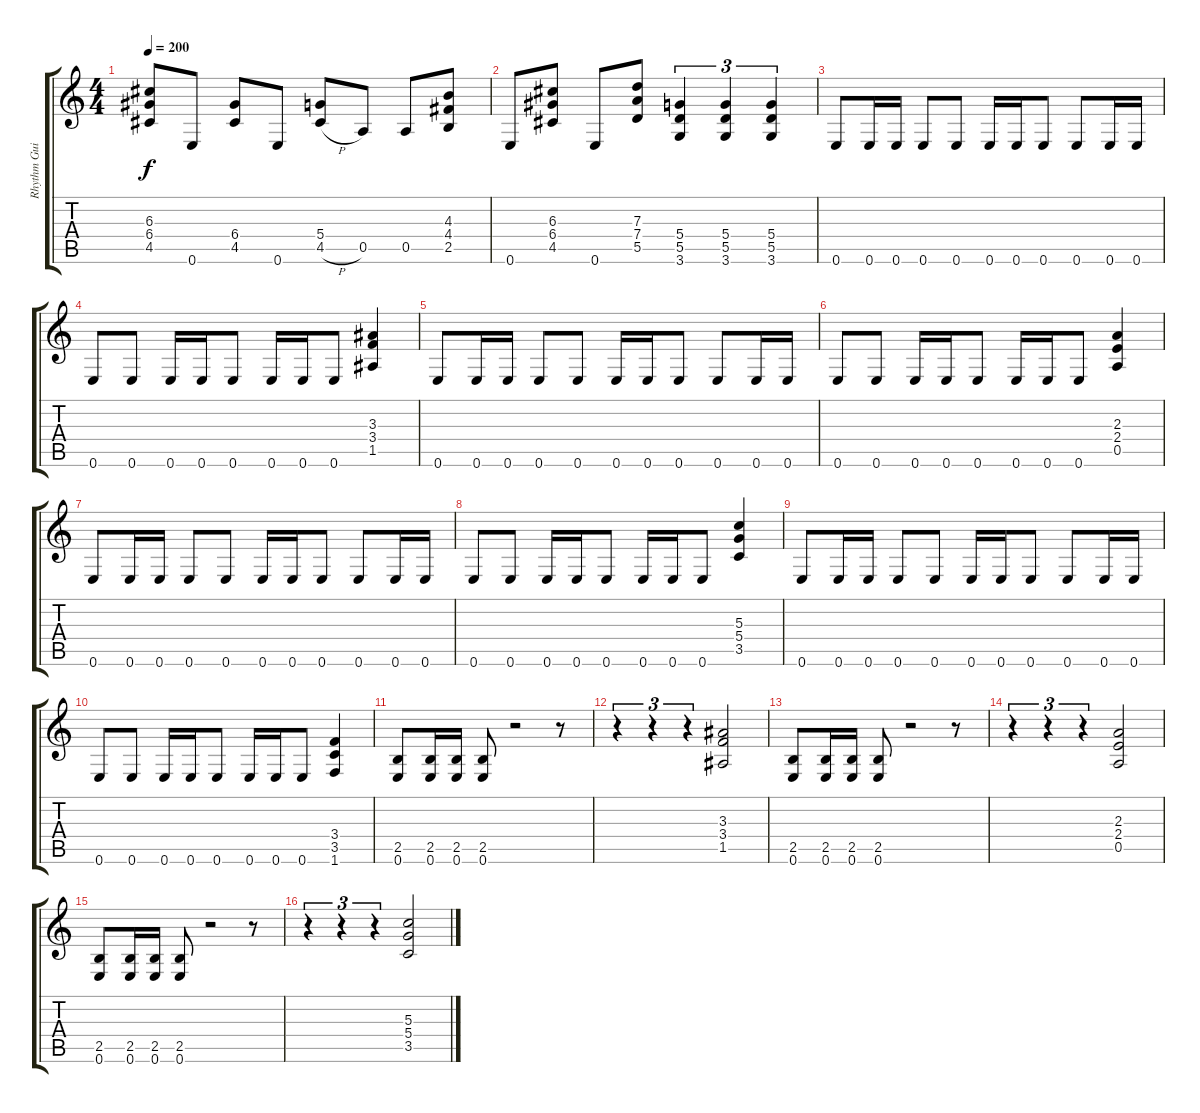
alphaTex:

\track ("Rhythm Guitar Left" "Rhythm Gui") {instrument distortionguitar}
\staff {score tabs}
\tuning (E4 B3 G3 D3 A2 E2) {hide}
\ts (4 4)
\tempo 200
\clef g2
\ks c
(6.3 6.4 4.5).8{dy f} 0.6.8 (6.4 4.5).8 0.6.8 (5.4 4.5{h}).8 0.5.8 0.5.8 (4.3 4.4 2.5).8 |
0.6.8 (6.3 6.4 4.5).8 0.6.8 (7.3 7.4 5.5).8 (5.4 5.5 3.6).4{tu (3 2)} (5.4 5.5 3.6).4{tu (3 2)} (5.4 5.5 3.6).4{tu (3 2)} |
0.6.8 0.6.16 0.6.16 0.6.8 0.6.8 0.6.16 0.6.16 0.6.8 0.6.8 0.6.16 0.6.16 |
0.6.8 0.6.8 0.6.16 0.6.16 0.6.8 0.6.16 0.6.16 0.6.8 (3.3 3.4 1.5).4 |
0.6.8 0.6.16 0.6.16 0.6.8 0.6.8 0.6.16 0.6.16 0.6.8 0.6.8 0.6.16 0.6.16 |
0.6.8 0.6.8 0.6.16 0.6.16 0.6.8 0.6.16 0.6.16 0.6.8 (2.3 2.4 0.5).4 |
0.6.8 0.6.16 0.6.16 0.6.8 0.6.8 0.6.16 0.6.16 0.6.8 0.6.8 0.6.16 0.6.16 |
0.6.8 0.6.8 0.6.16 0.6.16 0.6.8 0.6.16 0.6.16 0.6.8 (5.3 5.4 3.5).4 |
0.6.8 0.6.16 0.6.16 0.6.8 0.6.8 0.6.16 0.6.16 0.6.8 0.6.8 0.6.16 0.6.16 |
0.6.8 0.6.8 0.6.16 0.6.16 0.6.8 0.6.16 0.6.16 0.6.8 (3.4 3.5 1.6).4 |
(2.5 0.6).8 (2.5 0.6).16 (2.5 0.6).16 (2.5 0.6).8 r.2 r.8 |
r.4{tu (3 2)} r.4{tu (3 2)} r.4{tu (3 2)} (3.3 3.4 1.5).2 |
(2.5 0.6).8 (2.5 0.6).16 (2.5 0.6).16 (2.5 0.6).8 r.2 r.8 |
r.4{tu (3 2)} r.4{tu (3 2)} r.4{tu (3 2)} (2.3 2.4 0.5).2 |
(2.5 0.6).8 (2.5 0.6).16 (2.5 0.6).16 (2.5 0.6).8 r.2 r.8 |
r.4{tu (3 2)} r.4{tu (3 2)} r.4{tu (3 2)} (5.3 5.4 3.5).2
